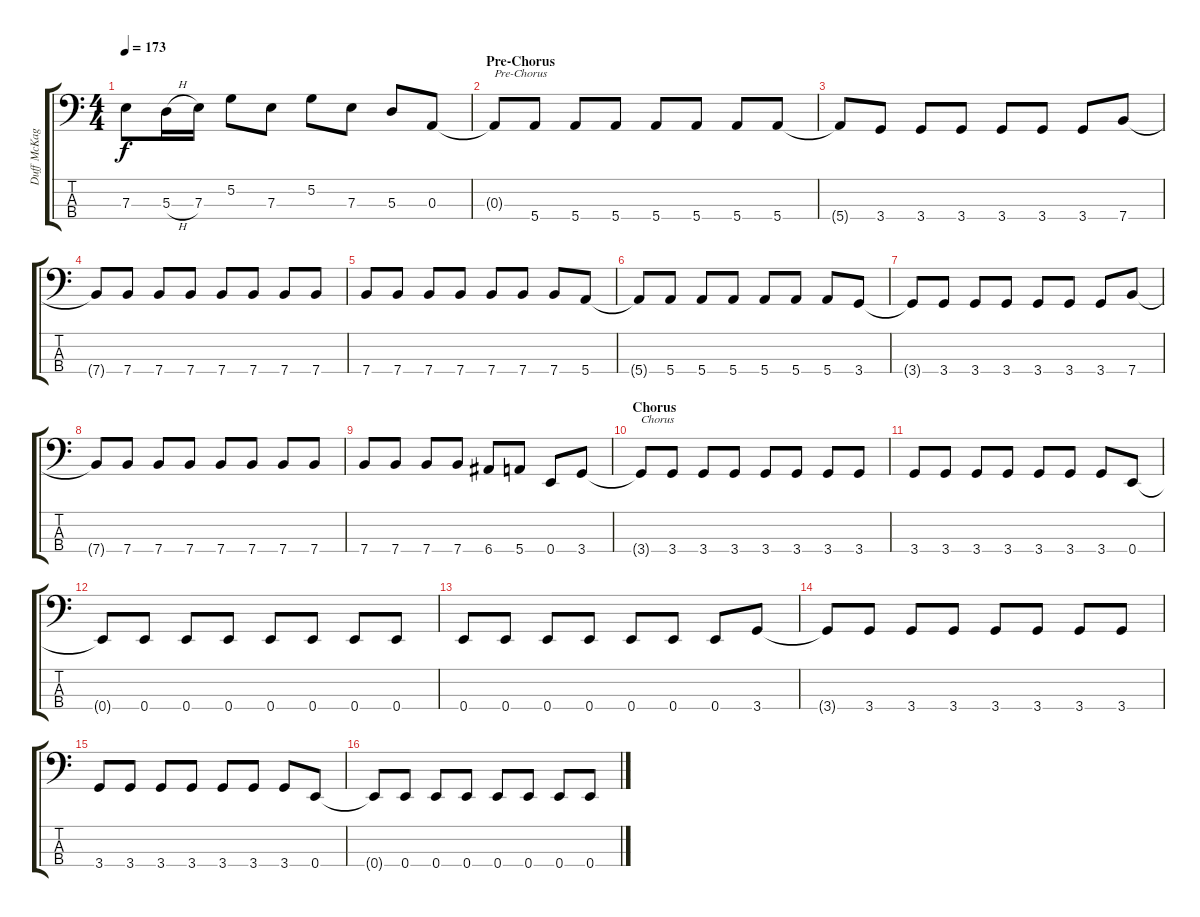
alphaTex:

\track ("Duff McKagan" "Duff McKag") {instrument electricbasspick}
\staff {score tabs}
\tuning (G2 D2 A1 E1) {hide}
\ts (4 4)
\tempo 173
\clef f4
\ks c
7.3.8{dy f} 5.3{h}.16 7.3.16 5.2.8 7.3.8 5.2.8 7.3.8 5.3.8 0.3.8 |
\section ("" "Pre-Chorus")
0.3{t}.8{txt "Pre-Chorus"} 5.4.8 5.4.8 5.4.8 5.4.8 5.4.8 5.4.8 5.4.8 |
5.4{t}.8 3.4.8 3.4.8 3.4.8 3.4.8 3.4.8 3.4.8 7.4.8 |
7.4{t}.8 7.4.8 7.4.8 7.4.8 7.4.8 7.4.8 7.4.8 7.4.8 |
7.4.8 7.4.8 7.4.8 7.4.8 7.4.8 7.4.8 7.4.8 5.4.8 |
5.4{t}.8 5.4.8 5.4.8 5.4.8 5.4.8 5.4.8 5.4.8 3.4.8 |
3.4{t}.8 3.4.8 3.4.8 3.4.8 3.4.8 3.4.8 3.4.8 7.4.8 |
7.4{t}.8 7.4.8 7.4.8 7.4.8 7.4.8 7.4.8 7.4.8 7.4.8 |
7.4.8 7.4.8 7.4.8 7.4.8 6.4.8 5.4.8 0.4.8 3.4.8 |
\section ("" "Chorus")
3.4{t}.8{txt "Chorus"} 3.4.8 3.4.8 3.4.8 3.4.8 3.4.8 3.4.8 3.4.8 |
3.4.8 3.4.8 3.4.8 3.4.8 3.4.8 3.4.8 3.4.8 0.4.8 |
0.4{t}.8 0.4.8 0.4.8 0.4.8 0.4.8 0.4.8 0.4.8 0.4.8 |
0.4.8 0.4.8 0.4.8 0.4.8 0.4.8 0.4.8 0.4.8 3.4.8 |
3.4{t}.8 3.4.8 3.4.8 3.4.8 3.4.8 3.4.8 3.4.8 3.4.8 |
3.4.8 3.4.8 3.4.8 3.4.8 3.4.8 3.4.8 3.4.8 0.4.8 |
0.4{t}.8 0.4.8 0.4.8 0.4.8 0.4.8 0.4.8 0.4.8 0.4.8
